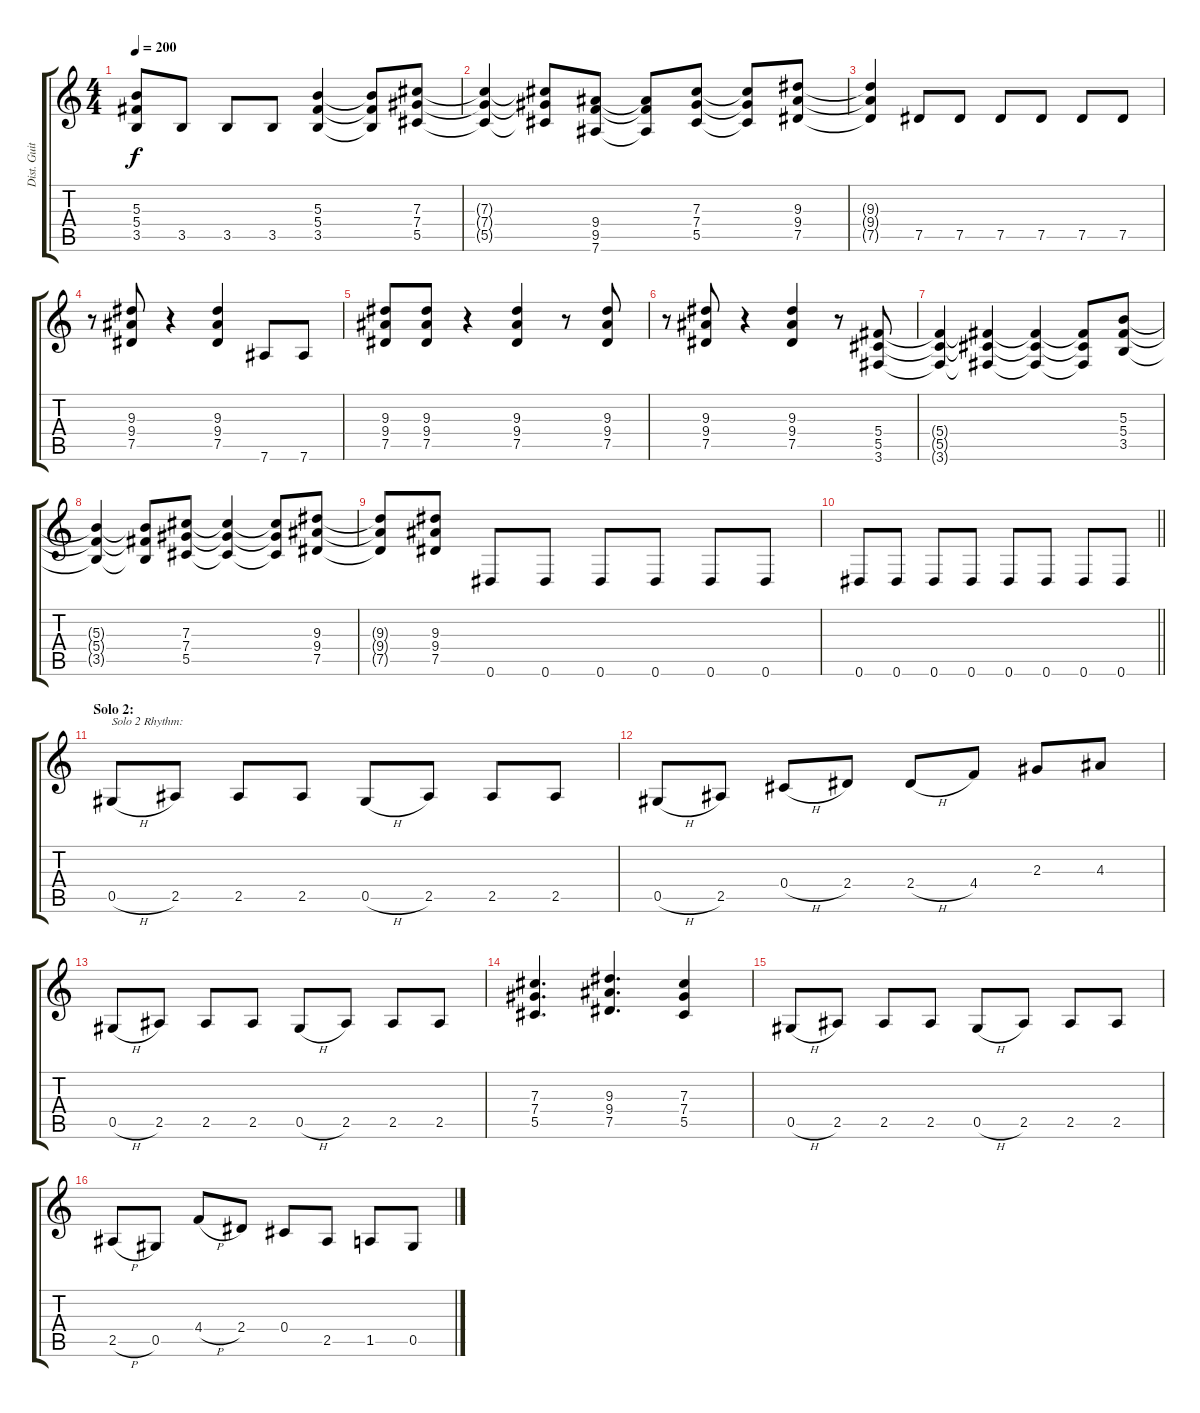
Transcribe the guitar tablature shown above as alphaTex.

\track ("Dist. Guitar 2" "Dist. Guit") {instrument distortionguitar}
\staff {score tabs}
\tuning (Eb4 Bb3 Gb3 Db3 Ab2 Eb2) {hide}
\ts (4 4)
\tempo 200
\clef g2
\ks c
(5.3{t} 5.4{t} 3.5{t}).8{dy f} 3.5.8 3.5.8 3.5.8 (5.3 5.4 3.5).4 (5.3{t} 5.4{t} 3.5{t}).8 (7.3 7.4 5.5).8 |
(7.3{t} 7.4{t} 5.5{t}).4 (7.3{t} 7.4{t} 5.5{t}).8 (9.4 9.5 7.6).8 (9.4{t} 9.5{t} 7.6{t}).8 (7.3 7.4 5.5).8 (7.3{t} 7.4{t} 5.5{t}).8 (9.3 9.4 7.5).8 |
(9.3{t} 9.4{t} 7.5{t}).4 7.5.8 7.5.8 7.5.8 7.5.8 7.5.8 7.5.8 |
r.8 (9.3 9.4 7.5).8 r.4 (9.3 9.4 7.5).4 7.6.8 7.6.8 |
(9.3 9.4 7.5).8 (9.3 9.4 7.5).8 r.4 (9.3 9.4 7.5).4 r.8 (9.3 9.4 7.5).8 |
r.8 (9.3 9.4 7.5).8 r.4 (9.3 9.4 7.5).4 r.8 (5.4 5.5 3.6).8 |
(5.4{t} 5.5{t} 3.6{t}).4 (5.4{t} 5.5{t} 3.6{t}).4 (5.4{t} 5.5{t} 3.6{t}).4 (5.4{t} 5.5{t} 3.6{t}).8 (5.3 5.4 3.5).8 |
(5.3{t} 5.4{t} 3.5{t}).4 (5.3{t} 5.4{t} 3.5{t}).8 (7.3 7.4 5.5).8 (7.3{t} 7.4{t} 5.5{t}).4 (7.3{t} 7.4{t} 5.5{t}).8 (9.3 9.4 7.5).8 |
(9.3{t} 9.4{t} 7.5{t}).8 (9.3 9.4 7.5).8 0.6.8 0.6.8 0.6.8 0.6.8 0.6.8 0.6.8 |
\barLineRight lightlight
0.6.8 0.6.8 0.6.8 0.6.8 0.6.8 0.6.8 0.6.8 0.6.8 |
\section ("" "Solo 2:")
0.5{h}.8{txt "Solo 2 Rhythm:"} 2.5.8 2.5.8 2.5.8 0.5{h}.8 2.5.8 2.5.8 2.5.8 |
0.5{h}.8 2.5.8 0.4{h}.8 2.4.8 2.4{h}.8 4.4.8 2.3.8 4.3.8 |
0.5{h}.8 2.5.8 2.5.8 2.5.8 0.5{h}.8 2.5.8 2.5.8 2.5.8 |
(7.3 7.4 5.5).4{d} (9.3 9.4 7.5).4{d} (7.3 7.4 5.5).4 |
0.5{h}.8 2.5.8 2.5.8 2.5.8 0.5{h}.8 2.5.8 2.5.8 2.5.8 |
2.5{h}.8 0.5.8 4.4{h}.8 2.4.8 0.4.8 2.5.8 1.5.8 0.5.8
